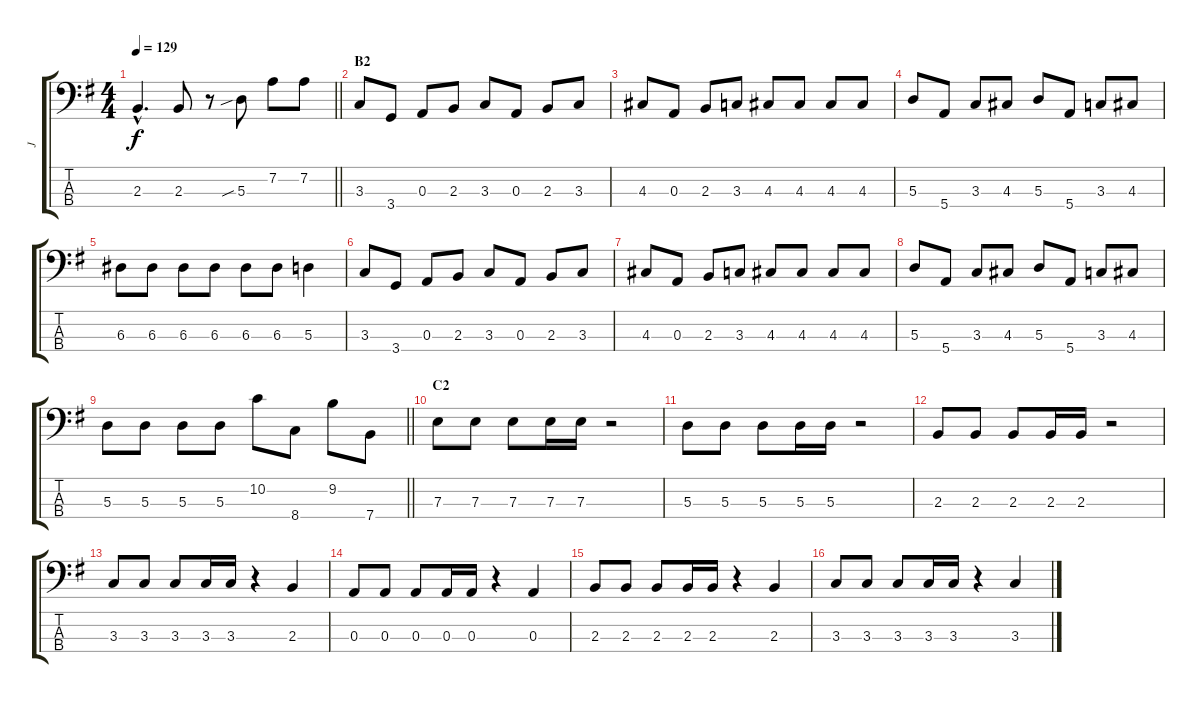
\track ("J" "J") {instrument electricbasspick}
\staff {score tabs}
\tuning (G2 D2 A1 E1) {hide}
\ts (4 4)
\tempo 129
\clef f4
\barLineRight lightlight
\ks g
2.3{hac}.4{d dy f} 2.3.8 r.8 5.3{sib}.8 7.2.8 7.2.8 |
\section ("" "B2")
3.3.8 3.4.8 0.3.8 2.3.8 3.3.8 0.3.8 2.3.8 3.3.8 |
4.3.8 0.3.8 2.3.8 3.3.8 4.3.8 4.3.8 4.3.8 4.3.8 |
5.3.8 5.4.8 3.3.8 4.3.8 5.3.8 5.4.8 3.3.8 4.3.8 |
6.3.8 6.3.8 6.3.8 6.3.8 6.3.8 6.3.8 5.3.4 |
3.3.8 3.4.8 0.3.8 2.3.8 3.3.8 0.3.8 2.3.8 3.3.8 |
4.3.8 0.3.8 2.3.8 3.3.8 4.3.8 4.3.8 4.3.8 4.3.8 |
5.3.8 5.4.8 3.3.8 4.3.8 5.3.8 5.4.8 3.3.8 4.3.8 |
\barLineRight lightlight
5.3.8 5.3.8 5.3.8 5.3.8 10.2.8 8.4.8 9.2.8 7.4.8 |
\section ("" "C2")
7.3.8 7.3.8 7.3.8 7.3.16 7.3.16 r.2 |
5.3.8 5.3.8 5.3.8 5.3.16 5.3.16 r.2 |
2.3.8 2.3.8 2.3.8 2.3.16 2.3.16 r.2 |
3.3.8 3.3.8 3.3.8 3.3.16 3.3.16 r.4 2.3.4 |
0.3.8 0.3.8 0.3.8 0.3.16 0.3.16 r.4 0.3.4 |
2.3.8 2.3.8 2.3.8 2.3.16 2.3.16 r.4 2.3.4 |
3.3.8 3.3.8 3.3.8 3.3.16 3.3.16 r.4 3.3.4
